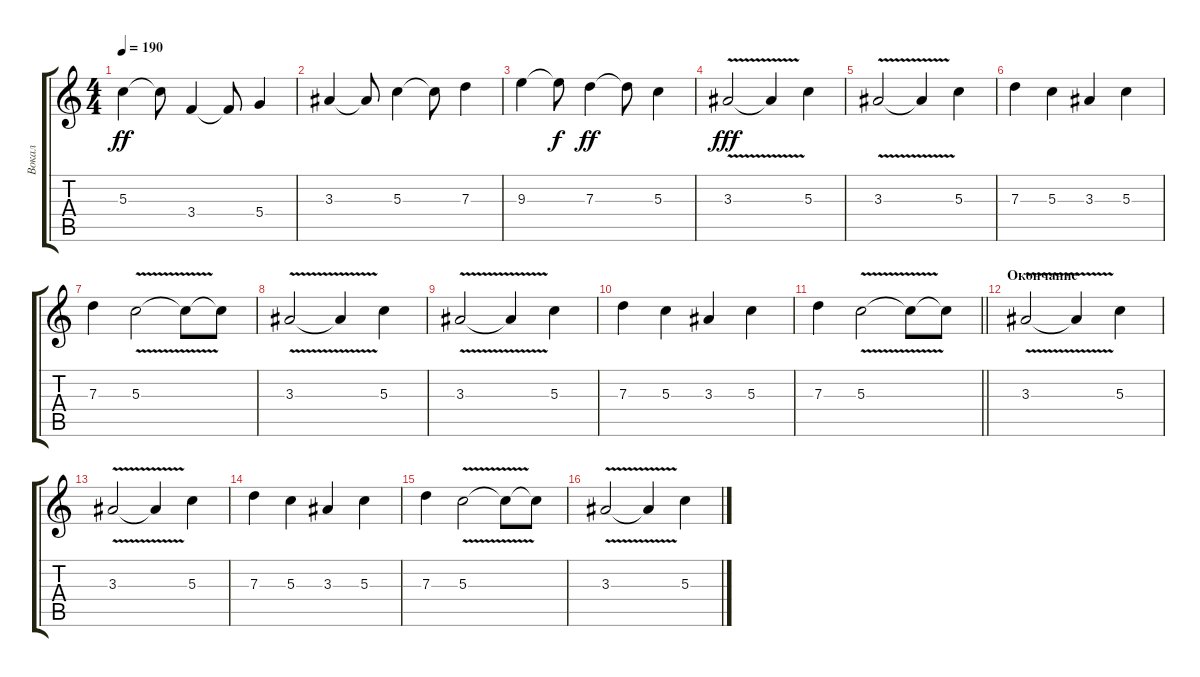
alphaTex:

\track ("Вокал" "Вокал") {instrument overdrivenguitar}
\staff {score tabs}
\tuning (E4 B3 G3 D3 A2 E2) {hide}
\ts (4 4)
\tempo 190
\clef g2
\ks c
5.3.4{dy ff} 5.3{t}.8 3.4.4 3.4{t}.8 5.4.4 |
3.3.4 3.3{t}.8 5.3.4 5.3{t}.8 7.3.4 |
9.3.4 9.3{t}.8{dy f} 7.3.4{dy ff} 7.3{t}.8 5.3.4 |
3.3{v}.2{dy fff} 3.3{t}.4 5.3.4 |
3.3{v}.2 3.3{t}.4 5.3.4 |
7.3.4 5.3.4 3.3.4 5.3.4 |
7.3.4 5.3{v}.2 5.3{t}.8 5.3{t}.8 |
3.3{v}.2 3.3{t}.4 5.3.4 |
3.3{v}.2 3.3{t}.4 5.3.4 |
7.3.4 5.3.4 3.3.4 5.3.4 |
\barLineRight lightlight
7.3.4 5.3{v}.2 5.3{t}.8 5.3{t}.8 |
\section ("" "Окончание")
3.3{v}.2 3.3{t}.4 5.3.4 |
3.3{v}.2 3.3{t}.4 5.3.4 |
7.3.4 5.3.4 3.3.4 5.3.4 |
7.3.4 5.3{v}.2 5.3{t}.8 5.3{t}.8 |
3.3{v}.2 3.3{t}.4 5.3.4
